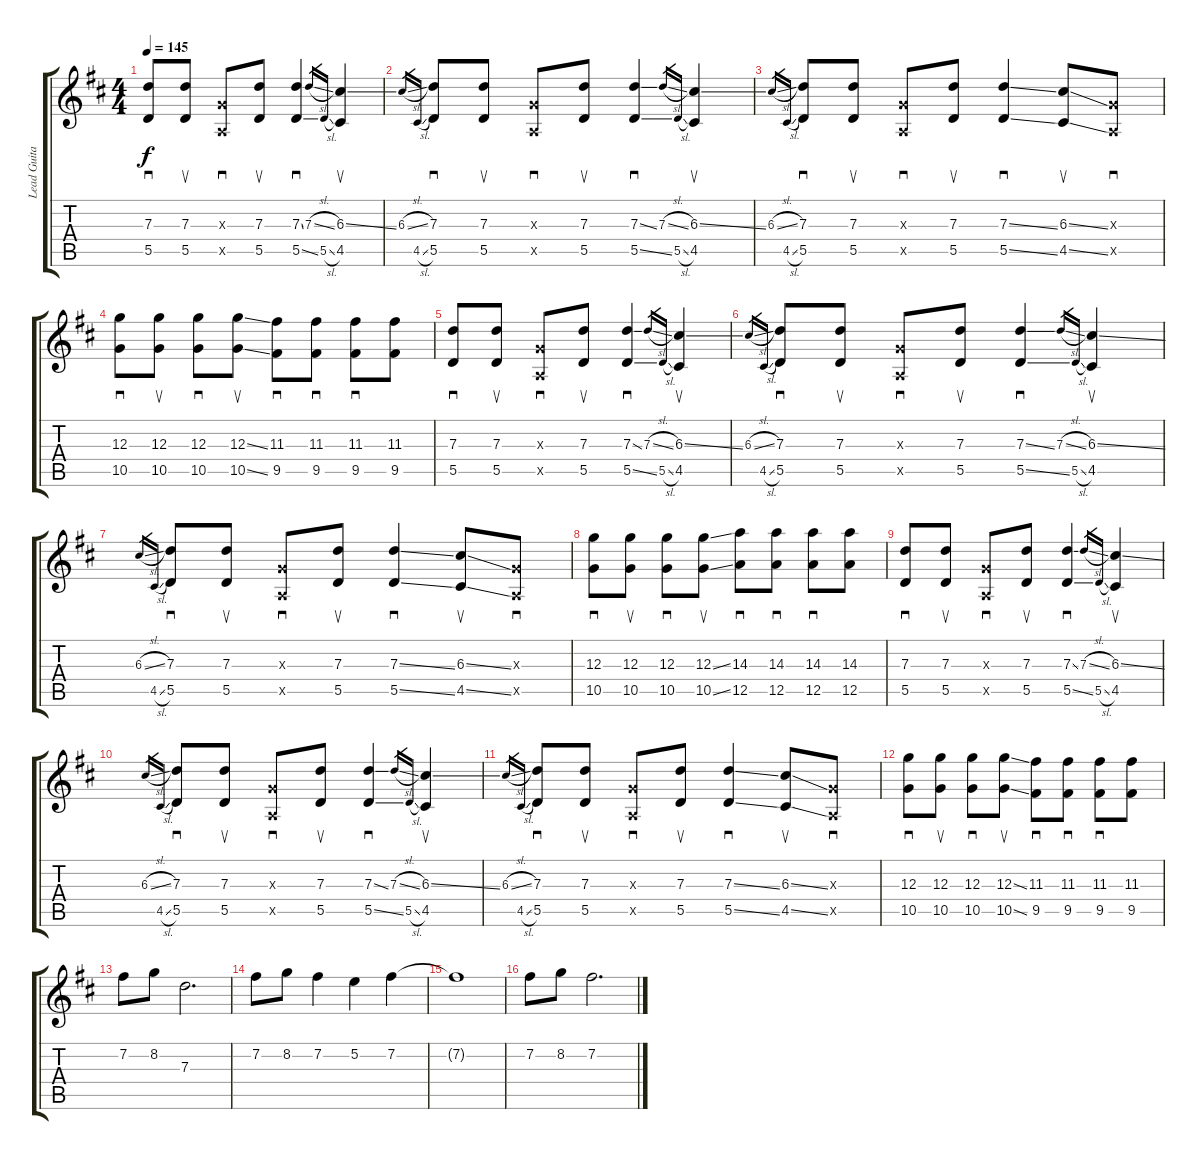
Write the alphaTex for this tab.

\track ("Lead Guitar" "Lead Guita") {instrument overdrivenguitar}
\staff {score tabs}
\tuning (E4 B3 G3 D3 A2 D2) {hide}
\ts (4 4)
\tempo 145
\clef g2
\ks d
(7.3 5.5).8{sd dy f} (7.3 5.5).8{su} (0.3{x} 0.5{x}).8{sd} (7.3 5.5).8{su} (7.3{ss} 5.5{ss}).4{sd} 7.3{sl}.16{gr} 5.5{sl}.16{gr} (6.3{ss} 4.5).4{su} |
6.3{sl}.16{gr} 4.5{sl}.16{gr} (7.3 5.5).8{sd} (7.3 5.5).8{su} (0.3{x} 0.5{x}).8{sd} (7.3 5.5).8{su} (7.3{ss} 5.5{ss}).4{sd} 7.3{sl}.16{gr} 5.5{sl}.16{gr} (6.3{ss} 4.5).4{su} |
6.3{sl}.16{gr} 4.5{sl}.16{gr} (7.3 5.5).8{sd} (7.3 5.5).8{su} (0.3{x} 0.5{x}).8{sd} (7.3 5.5).8{su} (7.3{ss} 5.5{ss}).4{sd} (6.3{ss} 4.5{ss}).8{su} (0.3{x} 0.5{x}).8{sd} |
(12.3 10.5).8{sd} (12.3 10.5).8{su} (12.3 10.5).8{sd} (12.3{ss} 10.5{ss}).8{su} (11.3 9.5).8{sd} (11.3 9.5).8{sd} (11.3 9.5).8{sd} (11.3 9.5).8 |
(7.3 5.5).8{sd} (7.3 5.5).8{su} (0.3{x} 0.5{x}).8{sd} (7.3 5.5).8{su} (7.3{ss} 5.5{ss}).4{sd} 7.3{sl}.16{gr} 5.5{sl}.16{gr} (6.3{ss} 4.5).4{su} |
6.3{sl}.16{gr} 4.5{sl}.16{gr} (7.3 5.5).8{sd} (7.3 5.5).8{su} (0.3{x} 0.5{x}).8{sd} (7.3 5.5).8{su} (7.3{ss} 5.5{ss}).4{sd} 7.3{sl}.16{gr} 5.5{sl}.16{gr} (6.3{ss} 4.5).4{su} |
6.3{sl}.16{gr} 4.5{sl}.16{gr} (7.3 5.5).8{sd} (7.3 5.5).8{su} (0.3{x} 0.5{x}).8{sd} (7.3 5.5).8{su} (7.3{ss} 5.5{ss}).4{sd} (6.3{ss} 4.5{ss}).8{su} (0.3{x} 0.5{x}).8{sd} |
(12.3 10.5).8{sd} (12.3 10.5).8{su} (12.3 10.5).8{sd} (12.3{ss} 10.5{ss}).8{su} (14.3 12.5).8{sd} (14.3 12.5).8{sd} (14.3 12.5).8{sd} (14.3 12.5).8 |
(7.3 5.5).8{sd} (7.3 5.5).8{su} (0.3{x} 0.5{x}).8{sd} (7.3 5.5).8{su} (7.3{ss} 5.5{ss}).4{sd} 7.3{sl}.16{gr} 5.5{sl}.16{gr} (6.3{ss} 4.5).4{su} |
6.3{sl}.16{gr} 4.5{sl}.16{gr} (7.3 5.5).8{sd} (7.3 5.5).8{su} (0.3{x} 0.5{x}).8{sd} (7.3 5.5).8{su} (7.3{ss} 5.5{ss}).4{sd} 7.3{sl}.16{gr} 5.5{sl}.16{gr} (6.3{ss} 4.5).4{su} |
6.3{sl}.16{gr} 4.5{sl}.16{gr} (7.3 5.5).8{sd} (7.3 5.5).8{su} (0.3{x} 0.5{x}).8{sd} (7.3 5.5).8{su} (7.3{ss} 5.5{ss}).4{sd} (6.3{ss} 4.5{ss}).8{su} (0.3{x} 0.5{x}).8{sd} |
(12.3 10.5).8{sd} (12.3 10.5).8{su} (12.3 10.5).8{sd} (12.3{ss} 10.5{ss}).8{su} (11.3 9.5).8{sd} (11.3 9.5).8{sd} (11.3 9.5).8{sd} (11.3 9.5).8 |
7.2.8 8.2.8 7.3.2{d} |
7.2.8 8.2.8 7.2.4 5.2.4 7.2.4 |
7.2{t}.1 |
7.2.8 8.2.8 7.2.2{d}
